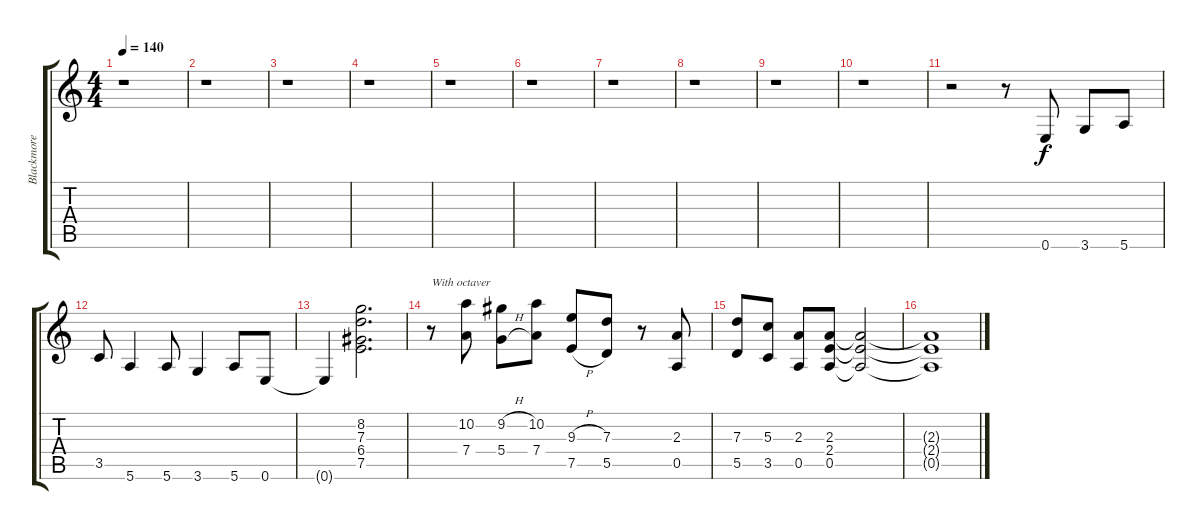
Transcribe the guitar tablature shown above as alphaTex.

\track ("Blackmore" "Blackmore") {instrument distortionguitar}
\staff {score tabs}
\tuning (E4 B3 G3 D3 A2 E2) {hide}
\ts (4 4)
\tempo 140
\clef g2
\ks c
r.1{dy f} |
r.1 |
r.1 |
r.1 |
r.1 |
r.1 |
r.1 |
r.1 |
r.1 |
r.1 |
r.2 r.8 0.6.8 3.6.8 5.6.8 |
3.5.8 5.6.4 5.6.8 3.6.4 5.6.8 0.6.8 |
0.6{t}.4 (8.2 7.3 6.4 7.5).2{d} |
r.8{txt "With octaver"} (10.2 7.4).8 (9.2{h} 5.4{h}).8 (10.2 7.4).8 (9.3{h} 7.5{h}).8 (7.3 5.5).8 r.8 (2.3 0.5).8 |
(7.3 5.5).8 (5.3 3.5).8 (2.3 0.5).8 (2.3 2.4 0.5).8 (2.3{t} 2.4{t} 0.5{t}).2 |
(2.3{t} 2.4{t} 0.5{t}).1
